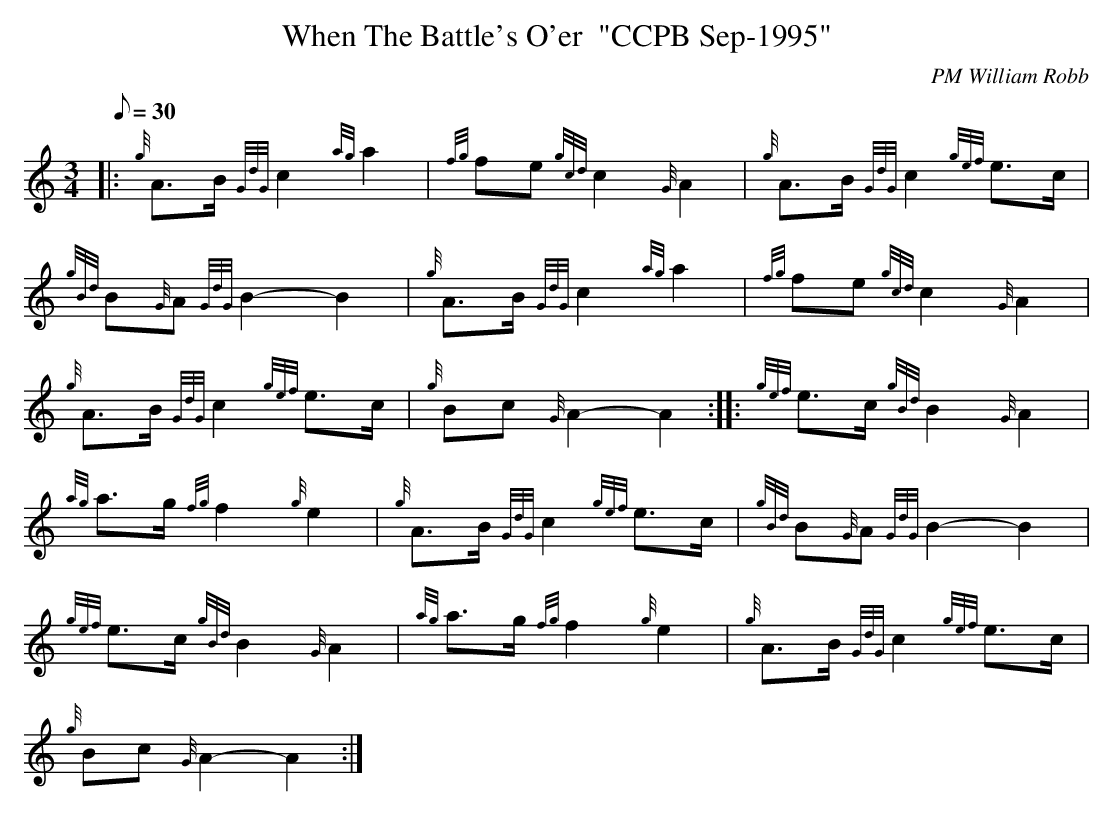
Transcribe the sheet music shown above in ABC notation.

X:1
T:When The Battle's O'er  "CCPB Sep-1995"
C:PM William Robb
M:3/4
L:1/8
Q:30
K:HP
|: {g}A3/2B/2{GdG}c2{ag}a2|
{fg}fe{gcd}c2{G}A2|
{g}A3/2B/2{GdG}c2{gef}e3/2c/2|  !
{gBd}B{G}A{GdG}B2-B2|
{g}A3/2B/2{GdG}c2{ag}a2|
{fg}fe{gcd}c2{G}A2|  !
{g}A3/2B/2{GdG}c2{gef}e3/2c/2|
{g}Bc{G}A2-A2:| |:
{gef}e3/2c/2{gBd}B2{G}A2|  !
{ag}a3/2g/2{fg}f2{g}e2|
{g}A3/2B/2{GdG}c2{gef}e3/2c/2|
{gBd}B{G}A{GdG}B2-B2|  !
{gef}e3/2c/2{gBd}B2{G}A2|
{ag}a3/2g/2{fg}f2{g}e2|
{g}A3/2B/2{GdG}c2{gef}e3/2c/2|  !
{g}Bc{G}A2-A2:|

